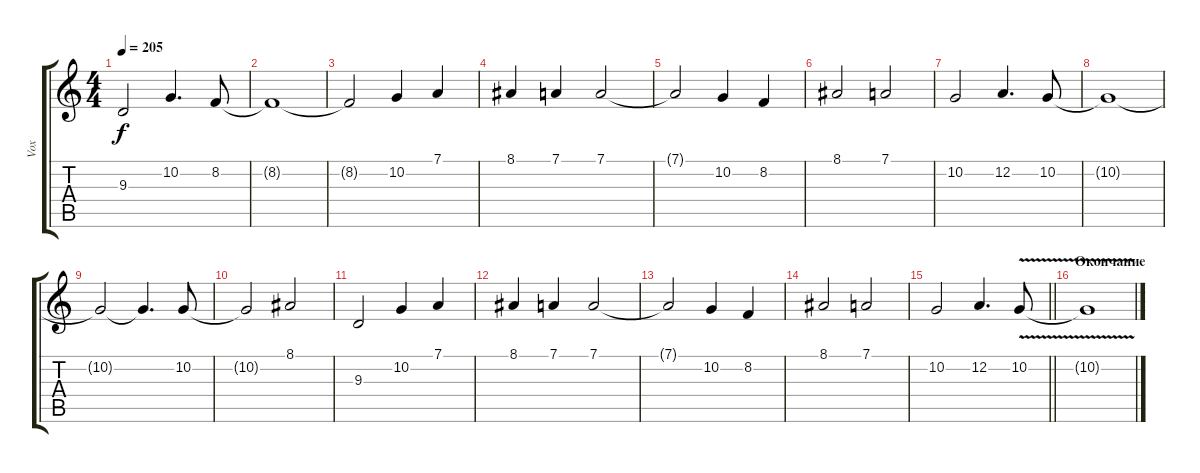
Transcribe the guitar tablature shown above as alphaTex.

\track ("Vox" "Vox") {instrument oboe}
\staff {score tabs}
\tuning (D4 A3 F3 C3 G2 D2) {hide}
\ts (4 4)
\tempo 205
\clef g2
\ks c
9.3.2{dy f} 10.2.4{d} 8.2.8 |
8.2{t}.1 |
8.2{t}.2 10.2.4 7.1.4 |
8.1.4 7.1.4 7.1.2 |
7.1{t}.2 10.2.4 8.2.4 |
8.1.2 7.1.2 |
10.2.2 12.2.4{d} 10.2.8 |
10.2{t}.1 |
10.2{t}.2 10.2{t}.4{d} 10.2.8 |
10.2{t}.2 8.1.2 |
9.3.2 10.2.4 7.1.4 |
8.1.4 7.1.4 7.1.2 |
7.1{t}.2 10.2.4 8.2.4 |
8.1.2 7.1.2 |
\barLineRight lightlight
10.2.2 12.2.4{d} 10.2{v}.8 |
\section ("" "Окончание")
10.2{t}.1
